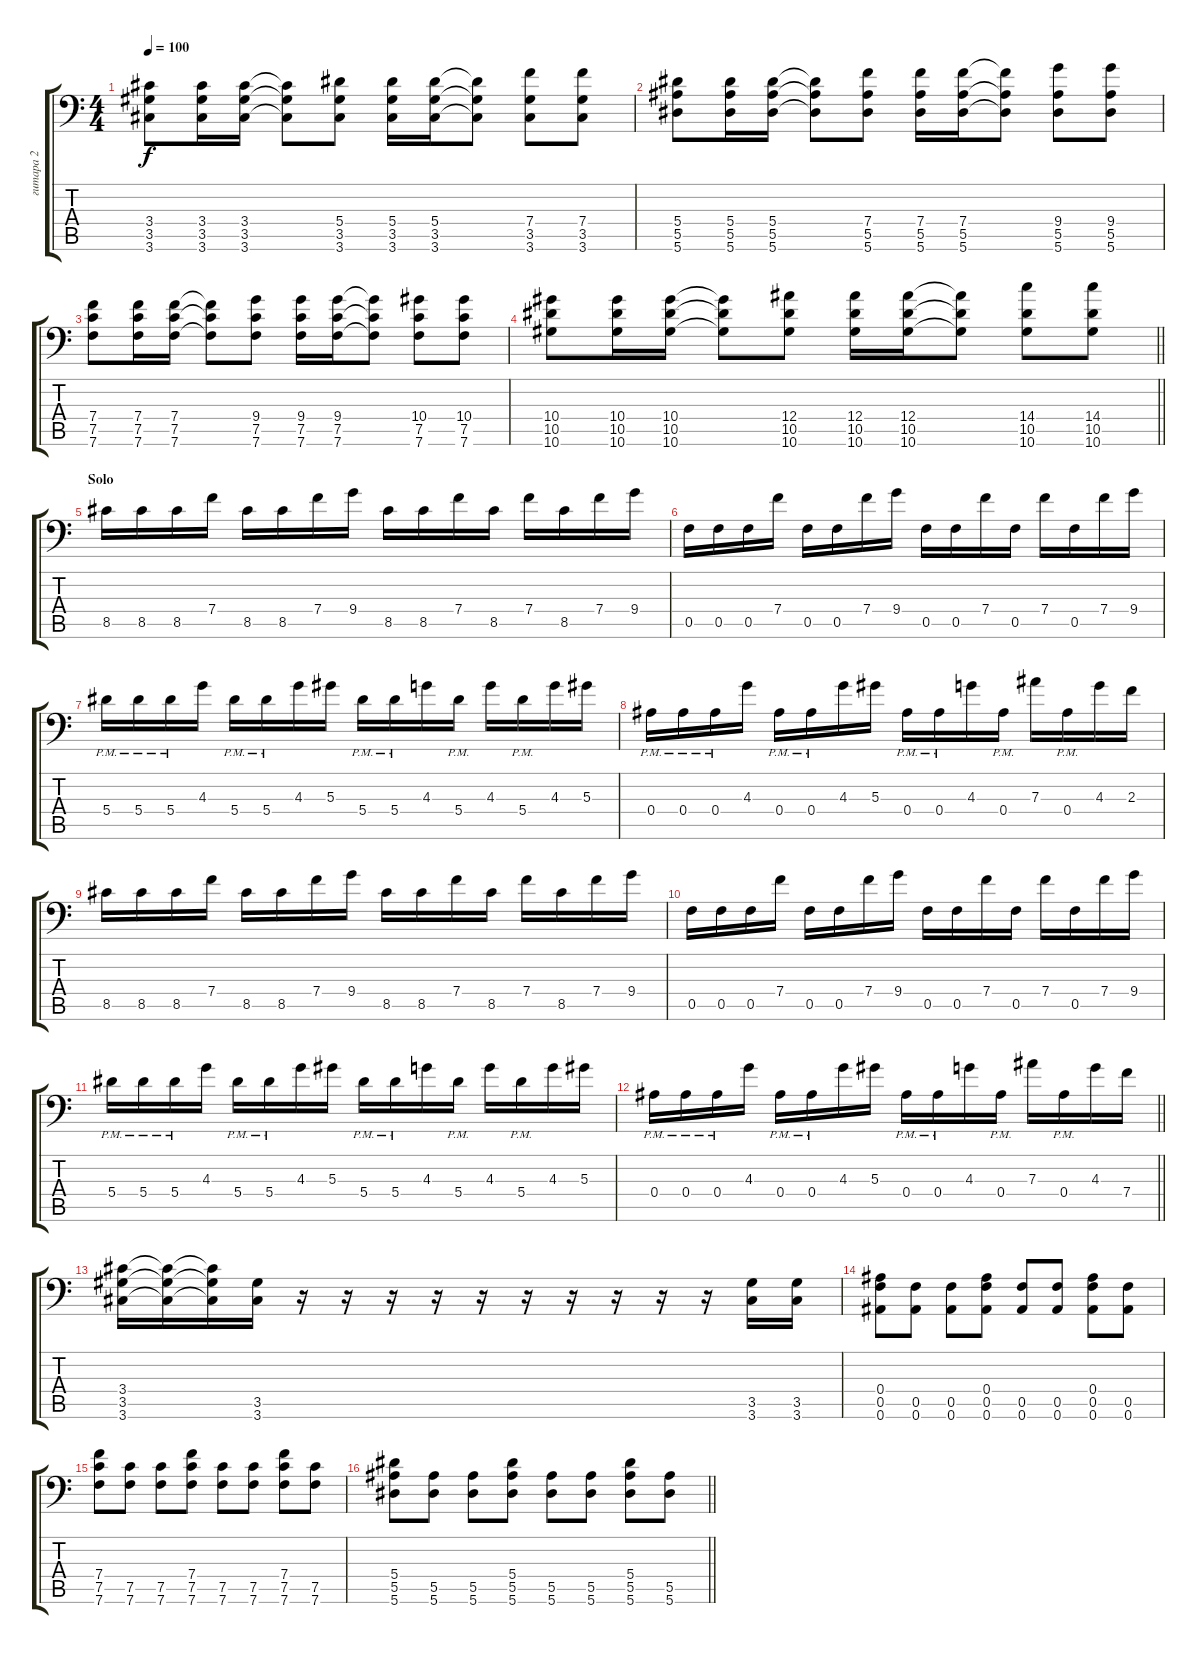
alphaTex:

\track ("гитара 2" "гитара 2") {instrument distortionguitar}
\staff {score tabs}
\tuning (C4 G3 Eb3 Bb2 F2 Bb1) {hide}
\ts (4 4)
\tempo 100
\clef f4
\ks c
(3.4 3.5 3.6).8{dy f} (3.4 3.5 3.6).16 (3.4 3.5 3.6).16 (3.4{t} 3.5{t} 3.6{t}).8 (5.4 3.5 3.6).8 (5.4 3.5 3.6).16 (5.4 3.5 3.6).16 (5.4{t} 3.5{t} 3.6{t}).8 (7.4 3.5 3.6).8 (7.4 3.5 3.6).8 |
(5.4 5.5 5.6).8 (5.4 5.5 5.6).16 (5.4 5.5 5.6).16 (5.4{t} 5.5{t} 5.6{t}).8 (7.4 5.5 5.6).8 (7.4 5.5 5.6).16 (7.4 5.5 5.6).16 (7.4{t} 5.5{t} 5.6{t}).8 (9.4 5.5 5.6).8 (9.4 5.5 5.6).8 |
(7.4 7.5 7.6).8 (7.4 7.5 7.6).16 (7.4 7.5 7.6).16 (7.4{t} 7.5{t} 7.6{t}).8 (9.4 7.5 7.6).8 (9.4 7.5 7.6).16 (9.4 7.5 7.6).16 (9.4{t} 7.5{t} 7.6{t}).8 (10.4 7.5 7.6).8 (10.4 7.5 7.6).8 |
\barLineRight lightlight
(10.4 10.5 10.6).8 (10.4 10.5 10.6).16 (10.4 10.5 10.6).16 (10.4{t} 10.5{t} 10.6{t}).8 (12.4 10.5 10.6).8 (12.4 10.5 10.6).16 (12.4 10.5 10.6).16 (12.4{t} 10.5{t} 10.6{t}).8 (14.4 10.5 10.6).8 (14.4 10.5 10.6).8 |
\section ("" "Solo")
8.5.16 8.5.16 8.5.16 7.4.16 8.5.16 8.5.16 7.4.16 9.4.16 8.5.16 8.5.16 7.4.16 8.5.16 7.4.16 8.5.16 7.4.16 9.4.16 |
0.5.16 0.5.16 0.5.16 7.4.16 0.5.16 0.5.16 7.4.16 9.4.16 0.5.16 0.5.16 7.4.16 0.5.16 7.4.16 0.5.16 7.4.16 9.4.16 |
5.4{pm}.16 5.4{pm}.16 5.4{pm}.16 4.3.16 5.4{pm}.16 5.4{pm}.16 4.3.16 5.3.16 5.4{pm}.16 5.4{pm}.16 4.3.16 5.4{pm}.16 4.3.16 5.4{pm}.16 4.3.16 5.3.16 |
0.4{pm}.16 0.4{pm}.16 0.4{pm}.16 4.3.16 0.4{pm}.16 0.4{pm}.16 4.3.16 5.3.16 0.4{pm}.16 0.4{pm}.16 4.3.16 0.4{pm}.16 7.3.16 0.4{pm}.16 4.3.16 2.3.16 |
8.5.16 8.5.16 8.5.16 7.4.16 8.5.16 8.5.16 7.4.16 9.4.16 8.5.16 8.5.16 7.4.16 8.5.16 7.4.16 8.5.16 7.4.16 9.4.16 |
0.5.16 0.5.16 0.5.16 7.4.16 0.5.16 0.5.16 7.4.16 9.4.16 0.5.16 0.5.16 7.4.16 0.5.16 7.4.16 0.5.16 7.4.16 9.4.16 |
5.4{pm}.16 5.4{pm}.16 5.4{pm}.16 4.3.16 5.4{pm}.16 5.4{pm}.16 4.3.16 5.3.16 5.4{pm}.16 5.4{pm}.16 4.3.16 5.4{pm}.16 4.3.16 5.4{pm}.16 4.3.16 5.3.16 |
\barLineRight lightlight
0.4{pm}.16 0.4{pm}.16 0.4{pm}.16 4.3.16 0.4{pm}.16 0.4{pm}.16 4.3.16 5.3.16 0.4{pm}.16 0.4{pm}.16 4.3.16 0.4{pm}.16 7.3.16 0.4{pm}.16 4.3.16 7.4.16 |
\section ("" "")
(3.4 3.5 3.6).16 (3.4{t} 3.5{t} 3.6{t}).16 (3.4{t} 3.5{t} 3.6{t}).16 (3.5 3.6).16 r.16 r.16 r.16 r.16 r.16 r.16 r.16 r.16 r.16 r.16 (3.5 3.6).16 (3.5 3.6).16 |
(0.4 0.5 0.6).8 (0.5 0.6).8 (0.5 0.6).8 (0.4 0.5 0.6).8 (0.5 0.6).8 (0.5 0.6).8 (0.4 0.5 0.6).8 (0.5 0.6).8 |
(7.4 7.5 7.6).8 (7.5 7.6).8 (7.5 7.6).8 (7.4 7.5 7.6).8 (7.5 7.6).8 (7.5 7.6).8 (7.4 7.5 7.6).8 (7.5 7.6).8 |
\barLineRight lightlight
(5.4 5.5 5.6).8 (5.5 5.6).8 (5.5 5.6).8 (5.4 5.5 5.6).8 (5.5 5.6).8 (5.5 5.6).8 (5.4 5.5 5.6).8 (5.5 5.6).8
